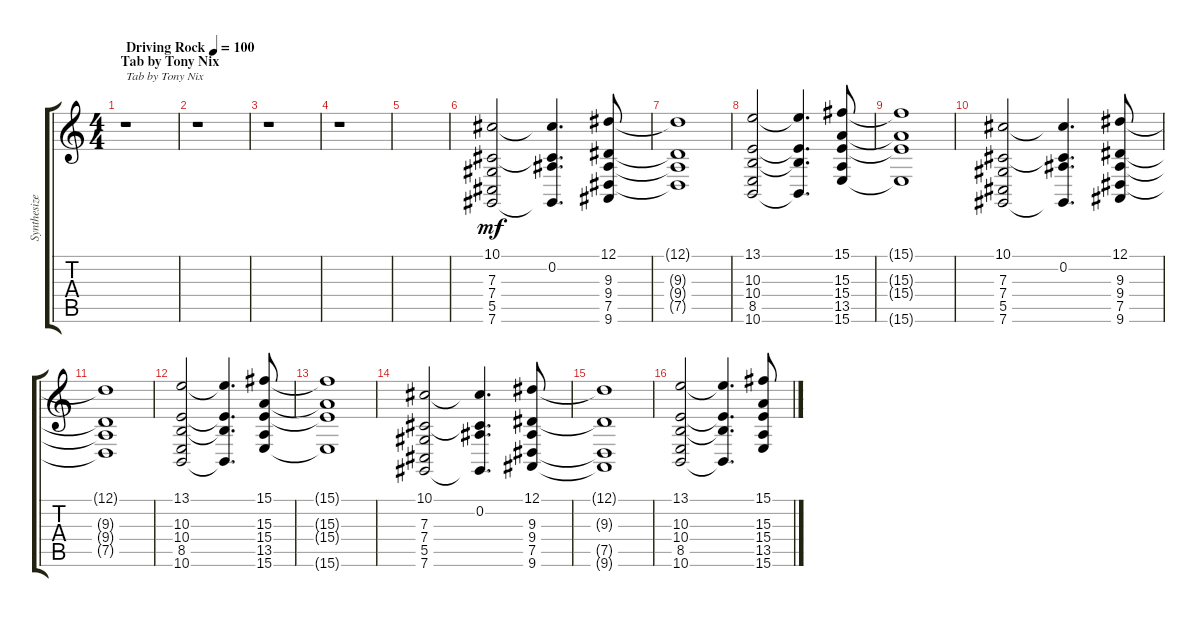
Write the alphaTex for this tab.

\track ("Synthesizer" "Synthesize") {instrument stringensemble2}
\staff {score tabs}
\tuning (Eb4 Bb3 Gb3 Db3 Ab2 Db2) {hide}
\ts (4 4)
\section ("" "Tab by Tony Nix")
\tempo (100 "Driving Rock")
\clef g2
\ks c
r.1{txt "Tab by Tony Nix" dy mf instrument stringensemble2} |
r.1 |
r.1 |
r.1 |
|
(10.1 7.3 7.4 5.5 7.6).2 (10.1{t} 0.2 7.3{t} 7.6{t}).4{d} (12.1 9.3 9.4 7.5 9.6).8 |
(12.1{t} 9.3{t} 9.4{t} 7.5{t}).1 |
(13.1 10.3 10.4 8.5 10.6).2 (13.1{t} 10.3{t} 10.4{t} 10.6{t}).4{d} (15.1 15.3 15.4 13.5 15.6).8 |
(15.1{t} 15.3{t} 15.4{t} 15.6{t}).1 |
(10.1 7.3 7.4 5.5 7.6).2 (10.1{t} 0.2 7.3{t} 7.6{t}).4{d} (12.1 9.3 9.4 7.5 9.6).8 |
(12.1{t} 9.3{t} 9.4{t} 7.5{t}).1 |
(13.1 10.3 10.4 8.5 10.6).2 (13.1{t} 10.3{t} 10.4{t} 10.6{t}).4{d} (15.1 15.3 15.4 13.5 15.6).8 |
(15.1{t} 15.3{t} 15.4{t} 15.6{t}).1 |
(10.1 7.3 7.4 5.5 7.6).2 (10.1{t} 0.2 7.3{t} 7.6{t}).4{d} (12.1 9.3 9.4 7.5 9.6).8 |
(12.1{t} 9.3{t} 7.5{t} 9.6{t}).1 |
(13.1 10.3 10.4 8.5 10.6).2 (13.1{t} 10.3{t} 10.4{t} 10.6{t}).4{d} (15.1 15.3 15.4 13.5 15.6).8
